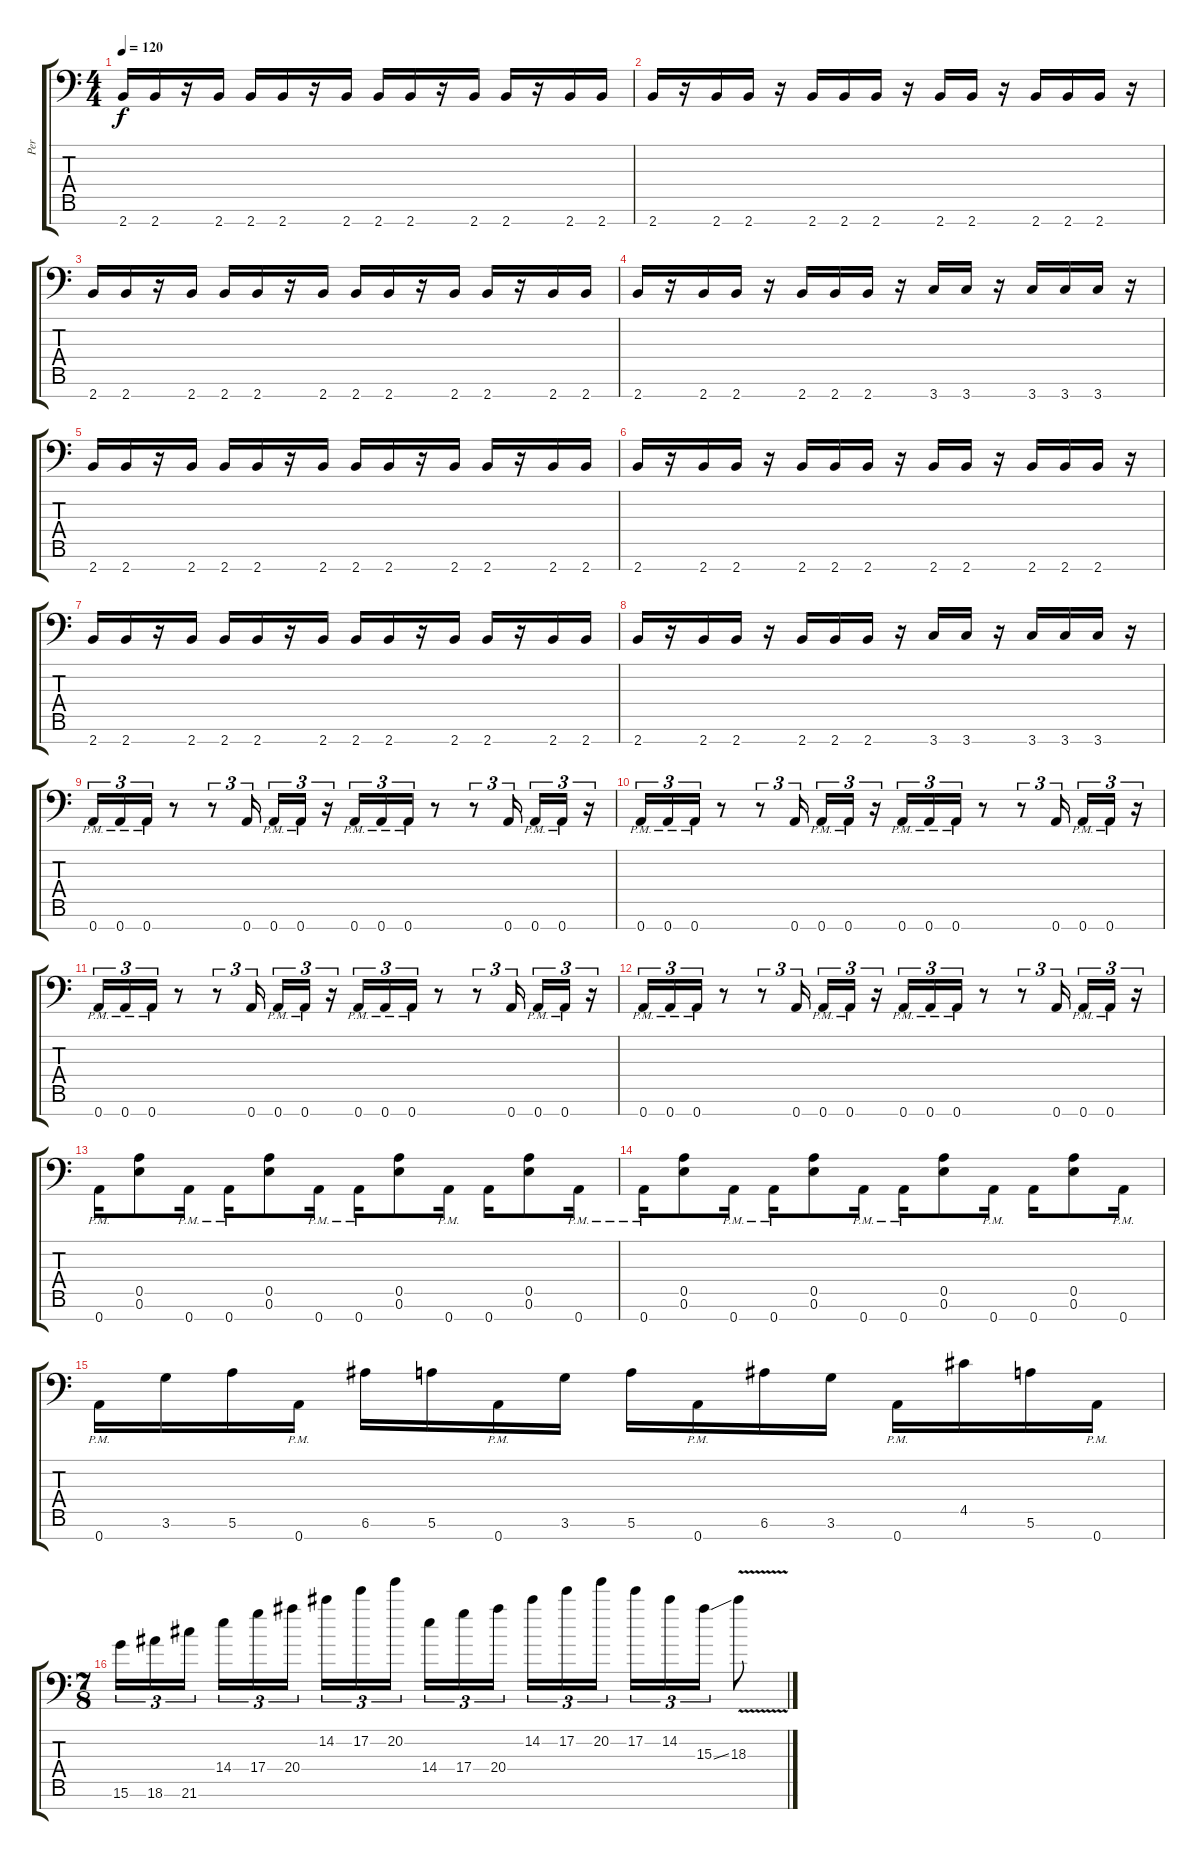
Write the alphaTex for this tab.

\track ("Per" "Per") {instrument distortionguitar}
\staff {score tabs}
\tuning (E4 B3 G3 D3 A2 E2 A1) {hide}
\ts (4 4)
\tempo 120
\clef f4
\ks c
2.7.16{dy f} 2.7.16 r.16 2.7.16 2.7.16 2.7.16 r.16 2.7.16 2.7.16 2.7.16 r.16 2.7.16 2.7.16 r.16 2.7.16 2.7.16 |
2.7.16 r.16 2.7.16 2.7.16 r.16 2.7.16 2.7.16 2.7.16 r.16 2.7.16 2.7.16 r.16 2.7.16 2.7.16 2.7.16 r.16 |
2.7.16 2.7.16 r.16 2.7.16 2.7.16 2.7.16 r.16 2.7.16 2.7.16 2.7.16 r.16 2.7.16 2.7.16 r.16 2.7.16 2.7.16 |
2.7.16 r.16 2.7.16 2.7.16 r.16 2.7.16 2.7.16 2.7.16 r.16 3.7.16 3.7.16 r.16 3.7.16 3.7.16 3.7.16 r.16 |
2.7.16 2.7.16 r.16 2.7.16 2.7.16 2.7.16 r.16 2.7.16 2.7.16 2.7.16 r.16 2.7.16 2.7.16 r.16 2.7.16 2.7.16 |
2.7.16 r.16 2.7.16 2.7.16 r.16 2.7.16 2.7.16 2.7.16 r.16 2.7.16 2.7.16 r.16 2.7.16 2.7.16 2.7.16 r.16 |
2.7.16 2.7.16 r.16 2.7.16 2.7.16 2.7.16 r.16 2.7.16 2.7.16 2.7.16 r.16 2.7.16 2.7.16 r.16 2.7.16 2.7.16 |
2.7.16 r.16 2.7.16 2.7.16 r.16 2.7.16 2.7.16 2.7.16 r.16 3.7.16 3.7.16 r.16 3.7.16 3.7.16 3.7.16 r.16 |
0.7{pm}.16{tu (3 2)} 0.7{pm}.16{tu (3 2)} 0.7{pm}.16{tu (3 2)} r.8 r.8{tu (3 2)} 0.7.16{tu (3 2)} 0.7{pm}.16{tu (3 2)} 0.7{pm}.16{tu (3 2)} r.16{tu (3 2)} 0.7{pm}.16{tu (3 2)} 0.7{pm}.16{tu (3 2)} 0.7{pm}.16{tu (3 2)} r.8 r.8{tu (3 2)} 0.7.16{tu (3 2)} 0.7{pm}.16{tu (3 2)} 0.7{pm}.16{tu (3 2)} r.16{tu (3 2)} |
0.7{pm}.16{tu (3 2)} 0.7{pm}.16{tu (3 2)} 0.7{pm}.16{tu (3 2)} r.8 r.8{tu (3 2)} 0.7.16{tu (3 2)} 0.7{pm}.16{tu (3 2)} 0.7{pm}.16{tu (3 2)} r.16{tu (3 2)} 0.7{pm}.16{tu (3 2)} 0.7{pm}.16{tu (3 2)} 0.7{pm}.16{tu (3 2)} r.8 r.8{tu (3 2)} 0.7.16{tu (3 2)} 0.7{pm}.16{tu (3 2)} 0.7{pm}.16{tu (3 2)} r.16{tu (3 2)} |
0.7{pm}.16{tu (3 2)} 0.7{pm}.16{tu (3 2)} 0.7{pm}.16{tu (3 2)} r.8 r.8{tu (3 2)} 0.7.16{tu (3 2)} 0.7{pm}.16{tu (3 2)} 0.7{pm}.16{tu (3 2)} r.16{tu (3 2)} 0.7{pm}.16{tu (3 2)} 0.7{pm}.16{tu (3 2)} 0.7{pm}.16{tu (3 2)} r.8 r.8{tu (3 2)} 0.7.16{tu (3 2)} 0.7{pm}.16{tu (3 2)} 0.7{pm}.16{tu (3 2)} r.16{tu (3 2)} |
0.7{pm}.16{tu (3 2)} 0.7{pm}.16{tu (3 2)} 0.7{pm}.16{tu (3 2)} r.8 r.8{tu (3 2)} 0.7.16{tu (3 2)} 0.7{pm}.16{tu (3 2)} 0.7{pm}.16{tu (3 2)} r.16{tu (3 2)} 0.7{pm}.16{tu (3 2)} 0.7{pm}.16{tu (3 2)} 0.7{pm}.16{tu (3 2)} r.8 r.8{tu (3 2)} 0.7.16{tu (3 2)} 0.7{pm}.16{tu (3 2)} 0.7{pm}.16{tu (3 2)} r.16{tu (3 2)} |
0.7{pm}.16 (0.5 0.6).8 0.7{pm}.16 0.7{pm}.16 (0.5 0.6).8 0.7{pm}.16 0.7{pm}.16 (0.5 0.6).8 0.7{pm}.16 0.7.16 (0.5 0.6).8 0.7{pm}.16 |
0.7{pm}.16 (0.5 0.6).8 0.7{pm}.16 0.7{pm}.16 (0.5 0.6).8 0.7{pm}.16 0.7{pm}.16 (0.5 0.6).8 0.7{pm}.16 0.7.16 (0.5 0.6).8 0.7{pm}.16 |
0.7{pm}.16 3.6.16 5.6.16 0.7{pm}.16 6.6.16 5.6.16 0.7{pm}.16 3.6.16 5.6.16 0.7{pm}.16 6.6.16 3.6.16 0.7{pm}.16 4.5.16 5.6.16 0.7{pm}.16 |
\ts (7 8)
15.6.16{tu (3 2)} 18.6.16{tu (3 2)} 21.6.16{tu (3 2)} 14.4.16{tu (3 2)} 17.4.16{tu (3 2)} 20.4.16{tu (3 2)} 14.2.16{tu (3 2)} 17.2.16{tu (3 2)} 20.2.16{tu (3 2)} 14.4.16{tu (3 2)} 17.4.16{tu (3 2)} 20.4.16{tu (3 2)} 14.2.16{tu (3 2)} 17.2.16{tu (3 2)} 20.2.16{tu (3 2)} 17.2.16{tu (3 2)} 14.2.16{tu (3 2)} 15.3{ss}.16{tu (3 2)} 18.3{v}.8
